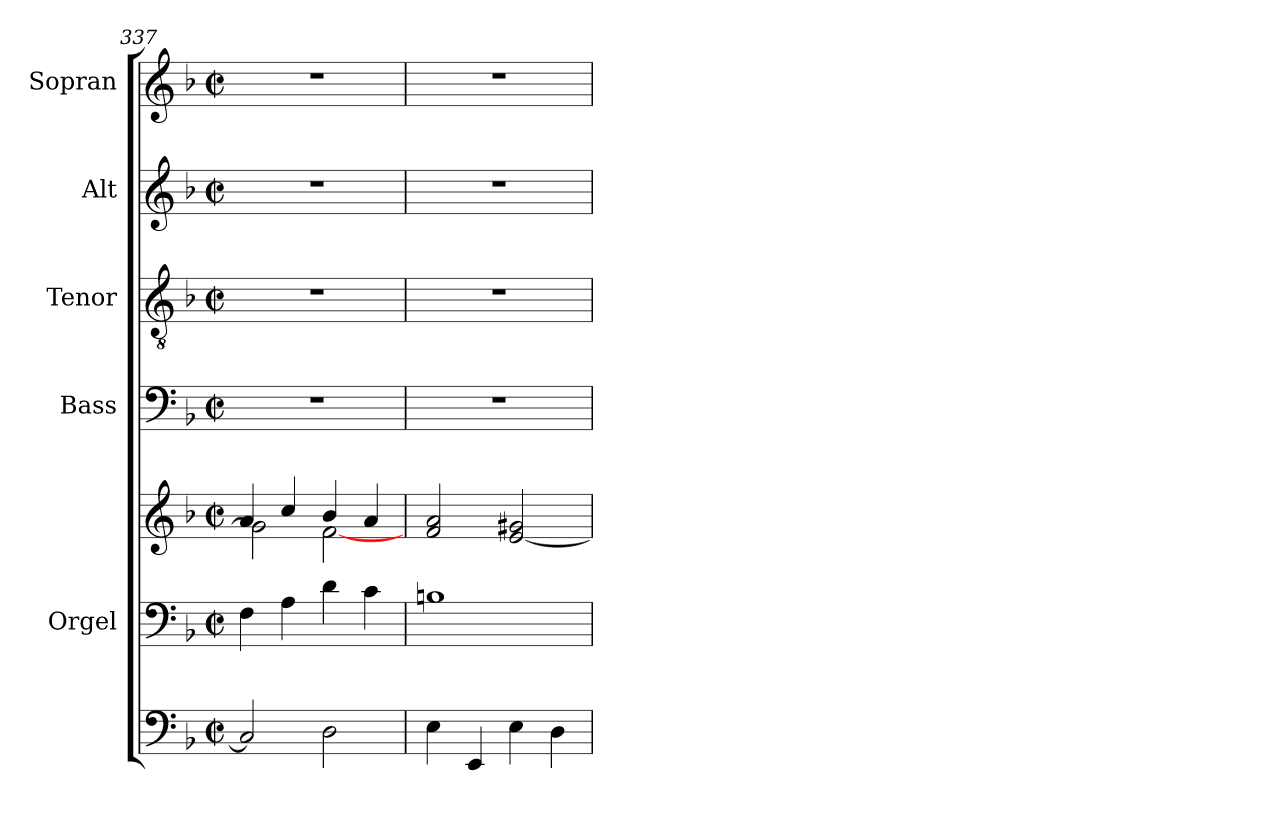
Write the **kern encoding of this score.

**kern	**kern	**kern	**kern	**kern	**kern	**kern
*part6	*part5	*part5	*part4	*part3	*part2	*part1
*staff7	*staff6	*staff5	*staff4	*staff3	*staff2	*staff1
*	*I"Orgel	*	*I"Bass	*I"Tenor	*I"Alt	*I"Sopran
*	*I'Org.	*	*I'B	*I'T	*I'A	*I'S
*clefF4	*clefF4	*clefG2	*clefF4	*clefGv2	*clefG2	*clefG2
*ITrd7c12	*	*	*	*	*	*
*k[b-]	*k[b-]	*k[b-]	*k[b-]	*k[b-]	*k[b-]	*k[b-]
*F:	*F:	*F:	*F:	*F:	*F:	*F:
*M2/2	*M2/2	*M2/2	*M2/2	*M2/2	*M2/2	*M2/2
*met(c|)	*met(c|)	*met(c|)	*met(c|)	*met(c|)	*met(c|)	*met(c|)
=337	=337	=337	=337	=337	=337	=337
*	*	*^	*	*	*	*
2CC/]	4F\	4a/	2g\]	1r	1r	1r	1r
.	4A\	4cc/	.	.	.	.	.
2DD\	4d\	4b-/	[<2f\	.	.	.	.
.	4c\	4a/	.	.	.	.	.
*	*	*v	*v	*	*	*	*
=338	=338	=338	=338	=338	=338	=338
4EE\	1Bn	2f/ 2a/	1r	1r	1r	1r
4EEE/	.	.	.	.	.	.
4EE\	.	[2e/ 2g#X/	.	.	.	.
4DD\	.	.	.	.	.	.
=	=	=	=	=	=	=
*-	*-	*-	*-	*-	*-	*-
